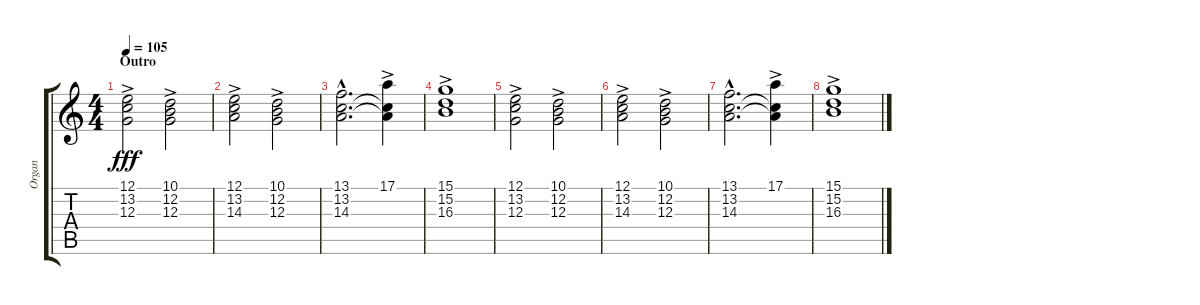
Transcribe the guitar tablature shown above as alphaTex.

\track ("Organ" "Organ") {instrument rockorgan}
\staff {score tabs}
\tuning (E4 B3 G3 D3 A2 E2) {hide}
\ts (4 4)
\section ("" "Outro")
\tempo 105
\clef g2
\ks c
(12.1{ac} 13.2{ac} 12.3{ac}).2{dy fff} (10.1{ac} 12.2{ac} 12.3{ac}).2 |
(12.1{ac} 13.2{ac} 14.3{ac}).2 (10.1{ac} 12.2{ac} 12.3{ac}).2 |
(13.1{hac} 13.2{hac} 14.3{hac}).2{d} (17.1{ac} 13.2{t} 14.3{t}).4 |
(15.1{ac} 15.2{ac} 16.3{ac}).1 |
(12.1{ac} 13.2{ac} 12.3{ac}).2 (10.1{ac} 12.2{ac} 12.3{ac}).2 |
(12.1{ac} 13.2{ac} 14.3{ac}).2 (10.1{ac} 12.2{ac} 12.3{ac}).2 |
(13.1{hac} 13.2{hac} 14.3{hac}).2{d} (17.1{ac} 13.2{t} 14.3{t}).4 |
(15.1{ac} 15.2{ac} 16.3{ac}).1
